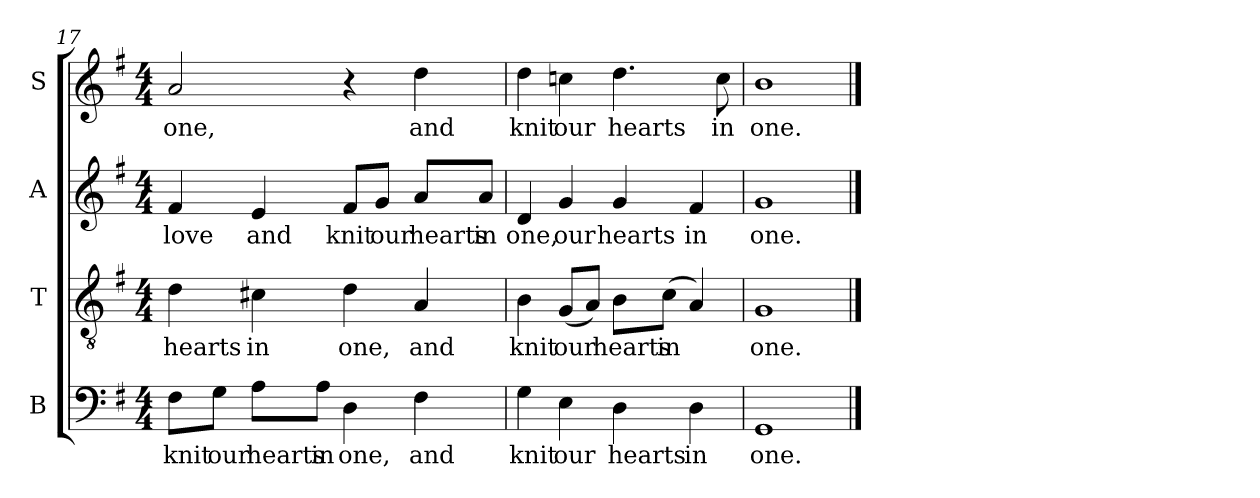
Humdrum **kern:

**kern	**text	**kern	**text	**kern	**text	**kern	**text
*part4	*part4	*part3	*part3	*part2	*part2	*part1	*part1
*staff4	*staff4	*staff3	*staff3	*staff2	*staff2	*staff1	*staff1
*I"B	*	*I"T	*	*I"A	*	*I"S	*
!!LO:LB:g=z
*clefF4	*	*clefGv2	*	*clefG2	*	*clefG2	*
*	*	*ITrd7c12	*	*	*	*	*
*k[f#]	*	*k[f#]	*	*k[f#]	*	*k[f#]	*
*G:	*	*G:	*	*G:	*	*G:	*
*M4/4	*	*M4/4	*	*M4/4	*	*M4/4	*
=17	=17	=17	=17	=17	=17	=17	=17
!	!LO:LY:b:color=#000000	!	!	!	!	!	!
!	!	!	!LO:LY:b:color=#000000	!	!	!	!
!	!	!	!	!	!LO:LY:b:color=#000000	!	!
!	!	!	!	!	!	!	!LO:LY:b:color=#000000
8F#i\L	knit	4Di\	hearts	4f#i/	love	2ai/	one,
!	!LO:LY:b:color=#000000	!	!	!	!	!	!
8Gi\J	our	.	.	.	.	.	.
!	!LO:LY:b:color=#000000	!	!	!	!	!	!
!	!	!	!LO:LY:b:color=#000000	!	!	!	!
!	!	!	!	!	!LO:LY:b:color=#000000	!	!
8Ai\L	hearts	4C#Xi\	in	4ei/	and	.	.
!	!LO:LY:b:color=#000000	!	!	!	!	!	!
8Ai\J	in	.	.	.	.	.	.
!	!LO:LY:b:color=#000000	!	!	!	!	!	!
!	!	!	!LO:LY:b:color=#000000	!	!	!	!
!	!	!	!	!	!LO:LY:b:color=#000000	!	!
4Di\	one,	4Di\	one,	8f#i/L	knit	4r	.
!	!	!	!	!	!LO:LY:b:color=#000000	!	!
.	.	.	.	8gi/J	our	.	.
!	!LO:LY:b:color=#000000	!	!	!	!	!	!
!	!	!	!LO:LY:b:color=#000000	!	!	!	!
!	!	!	!	!	!LO:LY:b:color=#000000	!	!
!	!	!	!	!	!	!	!LO:LY:b:color=#000000
4F#i\	and	4AAi/	and	8ai/L	hearts	4ddi\	and
!	!	!	!	!	!LO:LY:b:color=#000000	!	!
.	.	.	.	8ai/J	in	.	.
=18	=18	=18	=18	=18	=18	=18	=18
!	!LO:LY:b:color=#000000	!	!	!	!	!	!
!	!	!	!LO:LY:b:color=#000000	!	!	!	!
!	!	!	!	!	!LO:LY:b:color=#000000	!	!
!	!	!	!	!	!	!	!LO:LY:b:color=#000000
4Gi\	knit	4BBi\	knit	4di/	one,	4ddi\	knit
!	!LO:LY:b:color=#000000	!	!	!	!	!	!
!	!	!	!LO:LY:b:color=#000000	!	!	!	!
!	!	!	!	!	!LO:LY:b:color=#000000	!	!
!	!	!	!	!	!	!	!LO:LY:b:color=#000000
4Ei\	our	(8GGi/L	our	4gi/	our	4ccni\	our
.	.	8AAi/J)	.	.	.	.	.
!	!LO:LY:b:color=#000000	!	!	!	!	!	!
!	!	!	!LO:LY:b:color=#000000	!	!	!	!
!	!	!	!	!	!LO:LY:b:color=#000000	!	!
!	!	!	!	!	!	!	!LO:LY:b:color=#000000
4Di\	hearts	8BBi\L	hearts	4gi/	hearts	4.ddi\	hearts
!	!	!	!LO:LY:b:color=#000000	!	!	!	!
.	.	(8Ci\J	in	.	.	.	.
!	!LO:LY:b:color=#000000	!	!	!	!	!	!
!	!	!	!	!	!LO:LY:b:color=#000000	!	!
4Di\	in	4AAi/)	.	4f#i/	in	.	.
!	!	!	!	!	!	!	!LO:LY:b:color=#000000
.	.	.	.	.	.	8cci\	in
=19	=19	=19	=19	=19	=19	=19	=19
!	!LO:LY:b:color=#000000	!	!	!	!	!	!
!	!	!	!LO:LY:b:color=#000000	!	!	!	!
!	!	!	!	!	!LO:LY:b:color=#000000	!	!
!	!	!	!	!	!	!	!LO:LY:b:color=#000000
1GGi	one.	1GGi	one.	1gi	one.	1bi	one.
==	==	==	==	==	==	==	==
*-	*-	*-	*-	*-	*-	*-	*-
